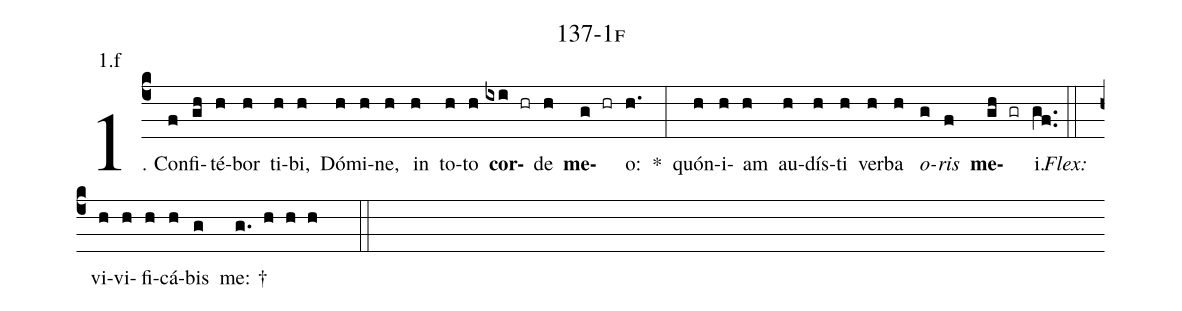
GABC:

name: 137-1f;
annotation: 1.f;
%%
(c4)1. Con(f)fi(gh)té(h)bor(h) ti(h)bi,(h) Dó(h)mi(h)ne,(h) in(h) to(h)to(h) <b>cor</b>(ixi hr)de(h) <b>me</b>(g hr)o:(h.) *(:) quón(h)i(h)am(h) au(h)dís(h)ti(h) ver(h)ba(h) <i>o</i>(g)<i>ris</i>(f) <b>me</b>(gh gr)i.(gf..) (::)
<i>Flex:</i>()  vi(h)vi(h)fi(h)cá(h)bis(g) me: †(g. h h h  ::)
